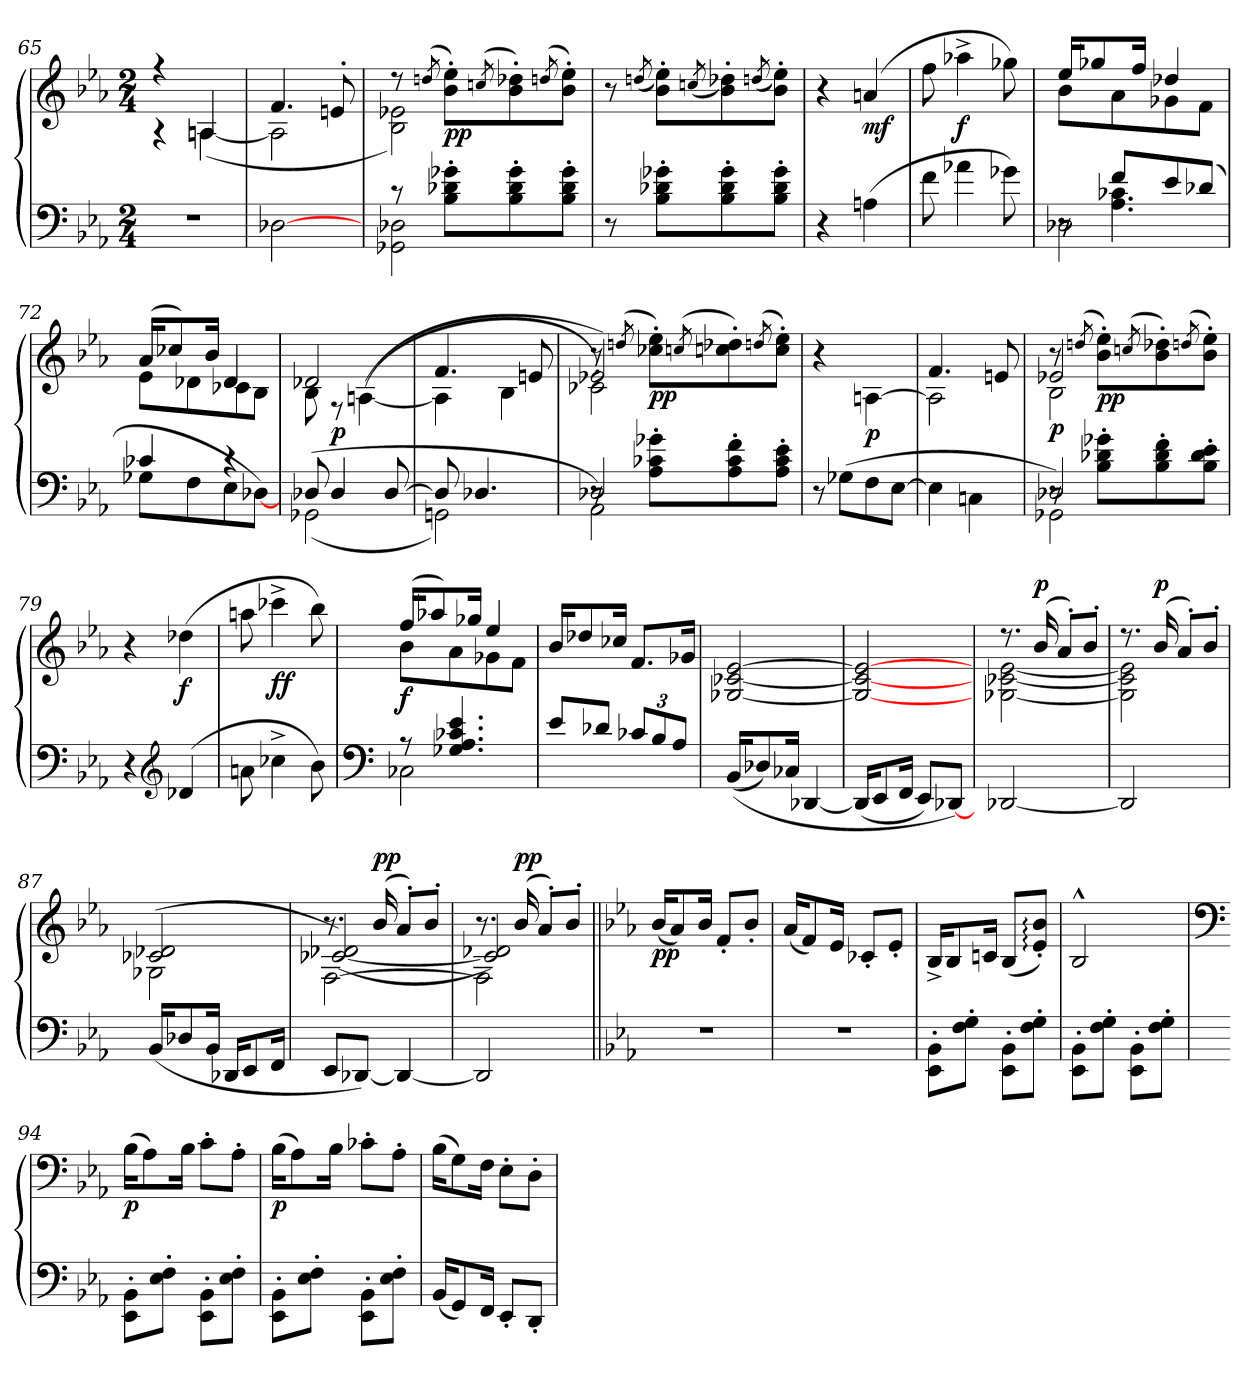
**kern	**kern	**dynam
*part1	*part1	*part1
*staff2	*staff1	*staff1/2
*clefF4	*clefG2	*
*k[b-e-a-]	*k[b-e-a-]	*
*E-:	*E-:	*
*M2/4	*M2/4	*
=65	=65	=65
*	*^	*
2r	4r	4r	.
.	4An/	(>[4An\	.
=66	=66	=66	=66
[2D-\	4.f/	2A\]	.
.	8en'/	.	.
=67	=67	=67	=67
*^	*	*	*
8r	2GG-\ 2D-\	8r	2B-\ 2e-X\)	.
.	.	(>8qddn/	.	.
!	!	!	!	!LO:DY:b
8B-'\ 8d-'\ 8g-'\L	.	8b-'\ 8ee-'\L)	.	pp
.	.	(>8qccn/	.	.
8B-'\ 8d-'\ 8g-'\	.	8b-'\ 8dd-X'\)	.	.
.	.	(>8qddn/	.	.
8B-'\ 8d-'\ 8g-'\J	.	8b-'\ 8ee-'\J)	.	.
*v	*v	*	*	*
*	*v	*v	*
=68	=68	=68
8r	8r	.
.	(>8qddn/	.
8B-'\ 8d-'\ 8g-'\L	8b-'\ 8ee-'\L)	.
.	(>8qccn/	.
8B-'\ 8d-'\ 8g-'\	8b-'\ 8dd-X'\)	.
.	(>8qddn/	.
8B-'\ 8d-'\ 8g-'\J	8b-'\ 8ee-'\J)	.
!!LO:LB:g=z
=69	=69	=69
4r	4r	.
!	!	!LO:DY:b
(>4An\	(>4an/	mf
=70	=70	=70
8f\	8ff\	.
!	!	!LO:DY:b
4a-X\	4aa-X^\	f
8g-\)	8gg-\)	.
=71	=71	=71
*^	*^	*
*	*^	*	*	*
8r	8r	2D-\	16ee-/KL	8b-\L	.
.	.	.	8gg-/	.	.
8f/L	4.A-\ 4.c-\	.	.	8a-\	.
.	.	.	16ff/Jk	.	.
8e-/	.	.	4dd-/	8g-\	.
(<8d-/J	.	.	.	8f\J	.
*	*v	*v	*	*	*
=72	=72	=72	=72	=72
4c-/	8G-\L	(>16a-/KL	8e-\L	.
.	.	8cc-/)	.	.
.	8F\	.	8d-\	.
.	.	16b-/Jk	.	.
4r	8E-\	4d-/	8c-\	.
.	[8D-\J)	.	8B-\J	.
=73	=73	=73	=73	=73
8D-/	(<(<2GG-\	2d-/	8B-\	.
!	!	!	!	!LO:DY:a=2
4D-/	.	.	8r	p
.	.	.	(>(<[4An\	.
[8D-/	.	.	.	.
!!LO:LB:g=z	!!
=74	=74	=74	=74	=74
8D-/]	2GGn\)	4.f/	4A\]	.
4.D-/	.	.	.	.
.	.	.	4B-\	.
.	.	8en/	.	.
=75	=75	=75	=75	=75
*	*^	*	*^	*
8r	2D-/	2AA-\)	8r	2e-X/)	2c-'\)	.
.	.	.	(>8qddn/	.	.	.
!	!	!	!	!	!	!LO:DY:b
8A-'\ 8c-'\ 8g-'\L	.	.	8cc-'\ 8ee-'\L)	.	.	pp
.	.	.	(>8qccn/	.	.	.
8A-'\ 8c-'\ 8f'\	.	.	8cc'\ 8dd-X'\)	.	.	.
.	.	.	(>8qddn/	.	.	.
8A-'\ 8c-'\ 8e-'\J	.	.	8cc'\ 8ee-'\J)	.	.	.
*v	*v	*v	*	*	*	*
*	*v	*v	*v	*
=76	=76	=76
8r	4r	.
(>8G-\L	.	.
!	!	!LO:DY:b
8F\	[4An\	p
[8E-\J	.	.
=77	=77	=77
*	*^	*
4E-\]	4.f/	2An\]	.
4Cn\	.	.	.
.	8en/	.	.
=78	=78	=78	=78
*^	*	*^	*
*	*^	*	*	*	*
!	!	!	!	!	!	!LO:DY:b
8r	2D-/)	2GG-\	8r	2e-X/	2B-\	p
.	.	.	(>8qddn/	.	.	.
!	!	!	!	!	!	!LO:DY:b
8B-'\ 8d-'\ 8g-'\L	.	.	8b-'\ 8ee-'\L)	.	.	pp
.	.	.	(>8qccn/	.	.	.
8B-'\ 8d-'\ 8f'\	.	.	8b-'\ 8dd-X'\)	.	.	.
.	.	.	(>8qddn/	.	.	.
8B-'\ 8d-'\ 8e-'\J	.	.	8b-'\ 8ee-'\J)	.	.	.
*v	*v	*v	*	*	*	*
*	*v	*v	*v	*
!!LO:PB:g=z
=79	=79	=79
4r	4r	.
*clefG2	*	*
!	!	!LO:DY:b
(>4d-/	(>4dd-\	f
=80	=80	=80
8an\	8aan\	.
!	!	!LO:DY:b
4cc-^\	4ccc-^\	ff
8b-\)	8bb-\)	.
=81	=81	=81
*clefF4	*	*
*^	*^	*
!	!	!	!	!LO:DY:b
8r	2C-\	(>16ff/KL	8b-\L	f
.	.	8aa-X/)	.	.
4.G-/ 4.A-/ 4.c-/ 4.e-/	.	.	8a-\	.
.	.	16gg-/Jk	.	.
.	.	4ee-/	8g-\	.
.	.	.	8f\J	.
*v	*v	*	*	*
*	*v	*v	*
=82	=82	=82
8e-/L	16b-/KL	.
.	8dd-/	.
8d-/J	.	.
.	16cc-/Jk	.
12c-/L	8.f/L	.
12B-/	.	.
12A-/J	.	.
.	16g-/Jk	.
=83	=83	=83
(<(<16BB-/KL	[2G-/ [2c-/ [2e-/	.
8D-/)	.	.
16C-/Jk	.	.
[4DD-/	.	.
!!LO:LB:g=z
=84	=84	=84
(<16DD-/KL]	2G-_/ 2c-_/ 2e-_/	.
8EE-/	.	.
16FF/Jk	.	.
8EE-/L)	.	.
[8DD-/J)	.	.
=85	=85	=85
*	*^	*
[2DD-/	8.r	[2G-\ [2c-\ [2e-\	.
!	!	!	!LO:DY:a
.	(>16b-/	.	p
.	8a-'/L)	.	.
.	8b-'/J	.	.
=86	=86	=86	=86
2DD-/]	8.r	2G-]\ 2c-]\ 2e-]\	.
!	!	!	!LO:DY:a
.	(>16b-/	.	p
.	8a-'/L)	.	.
.	8b-'/J	.	.
=87	=87	=87	=87
(<16BB-/KL	2c-/ 2d-/	(<2G-\	.
8D-/	.	.	.
16BB-/Jk	.	.	.
16DD-/KL	.	.	.
8EE-/	.	.	.
16FF/Jk	.	.	.
=88	=88	=88	=88
*	*	*^	*
8EE-/L	8.r	(>[2c-/ 2d-/)	[2F\	.
[8DD-/J)	.	.	.	.
!	!	!	!	!LO:DY:a
.	(>16b-/	.	.	pp
4DD-/_	8a-'/L)	.	.	.
.	8b-'/J	.	.	.
!!LO:LB:g=z	!!	!!
=89	=89	=89	=89	=89
2DD-/]	8.r	2c-]/ 2d-/)	2F\]	.
!	!	!	!	!LO:DY:a
.	(>16b-/	.	.	pp
.	8a-'/L)	.	.	.
.	8b-'/J	.	.	.
*	*v	*v	*v	*
=90||	=90||	=90||
*k[b-e-a-]	*k[b-e-a-]	*
*E-:	*E-:	*
!	!	!LO:DY:b
2r	(<16b-/KL	pp
.	8a-/)	.
.	16b-/Jk	.
.	8f'/L	.
.	8b-'/J	.
=91	=91	=91
2r	(<16a-/KL	.
.	8f/)	.
.	16e-/Jk	.
.	8c-X'/L	.
.	8e-'/J	.
=92	=92	=92
8EE-'\ 8BB-'\L	16B-^/KL	.
.	8B-/	.
8F'\ 8G'\J	.	.
.	16cn/Jk	.
8EE-'\ 8BB-'\L	(<8B-/L	.
8F'\ 8G'\J	8e-:'/ 8b-:'/J)	.
!!LO:LB:g=z
=93	=93	=93
8EE-'\ 8BB-'\L	2B-^^/	.
8F'\ 8G'\J	.	.
8EE-'\ 8BB-'\L	.	.
8F'\ 8G'\J	.	.
=94	=94	=94
*	*clefF4	*
!	!	!LO:DY:b
8EE-'\ 8BB-'\L	(>16B-\KL	p
.	8A-\)	.
8E-'\ 8F'\J	.	.
.	16B-\Jk	.
8EE-'\ 8BB-'\L	8c'\L	.
8E-'\ 8F'\J	8A-'\J	.
=95	=95	=95
!	!	!LO:DY:b
8EE-'\ 8BB-'\L	(>16B-\KL	p
.	8A-\)	.
8E-'\ 8F'\J	.	.
.	16B-\Jk	.
8EE-'\ 8BB-'\L	8c-X'\L	.
8E-'\ 8F'\J	8A-'\J	.
=96	=96	=96
(<16BB-/KL	(>16B-\KL	.
8GG/)	8G\)	.
16FF/Jk	16F\Jk	.
8EE-'/L	8E-'\L	.
8DD'/J	8D'\J	.
=	=	=
*-	*-	*-
